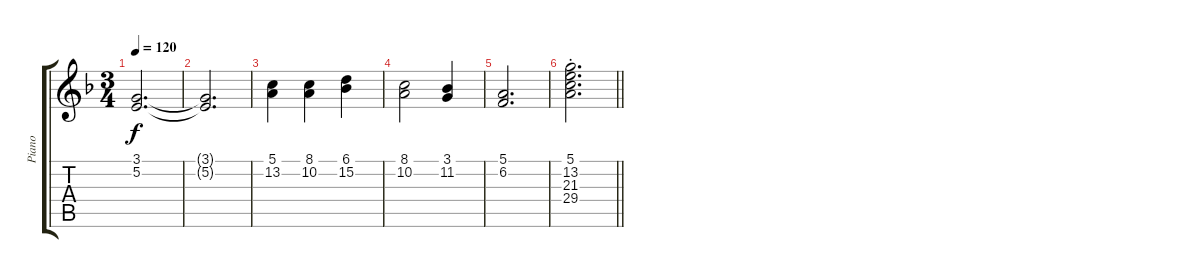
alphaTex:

\track ("Piano" "Piano") {instrument brightacousticpiano}
\staff {score tabs}
\tuning (E4 B3 G3 D3 A2 E2) {hide}
\ts (3 4)
\tempo 120
\clef g2
\ks f
(3.1 5.2).2{d dy f} |
(3.1{t} 5.2{t}).2{d} |
(5.1 13.2).4 (8.1 10.2).4 (6.1 15.2).4 |
(8.1 10.2).2 (3.1 11.2).4 |
(5.1 6.2).2{d} |
\barLineRight lightlight
(5.1{st} 13.2{st} 21.3{st} 29.4{st}).2{d}
